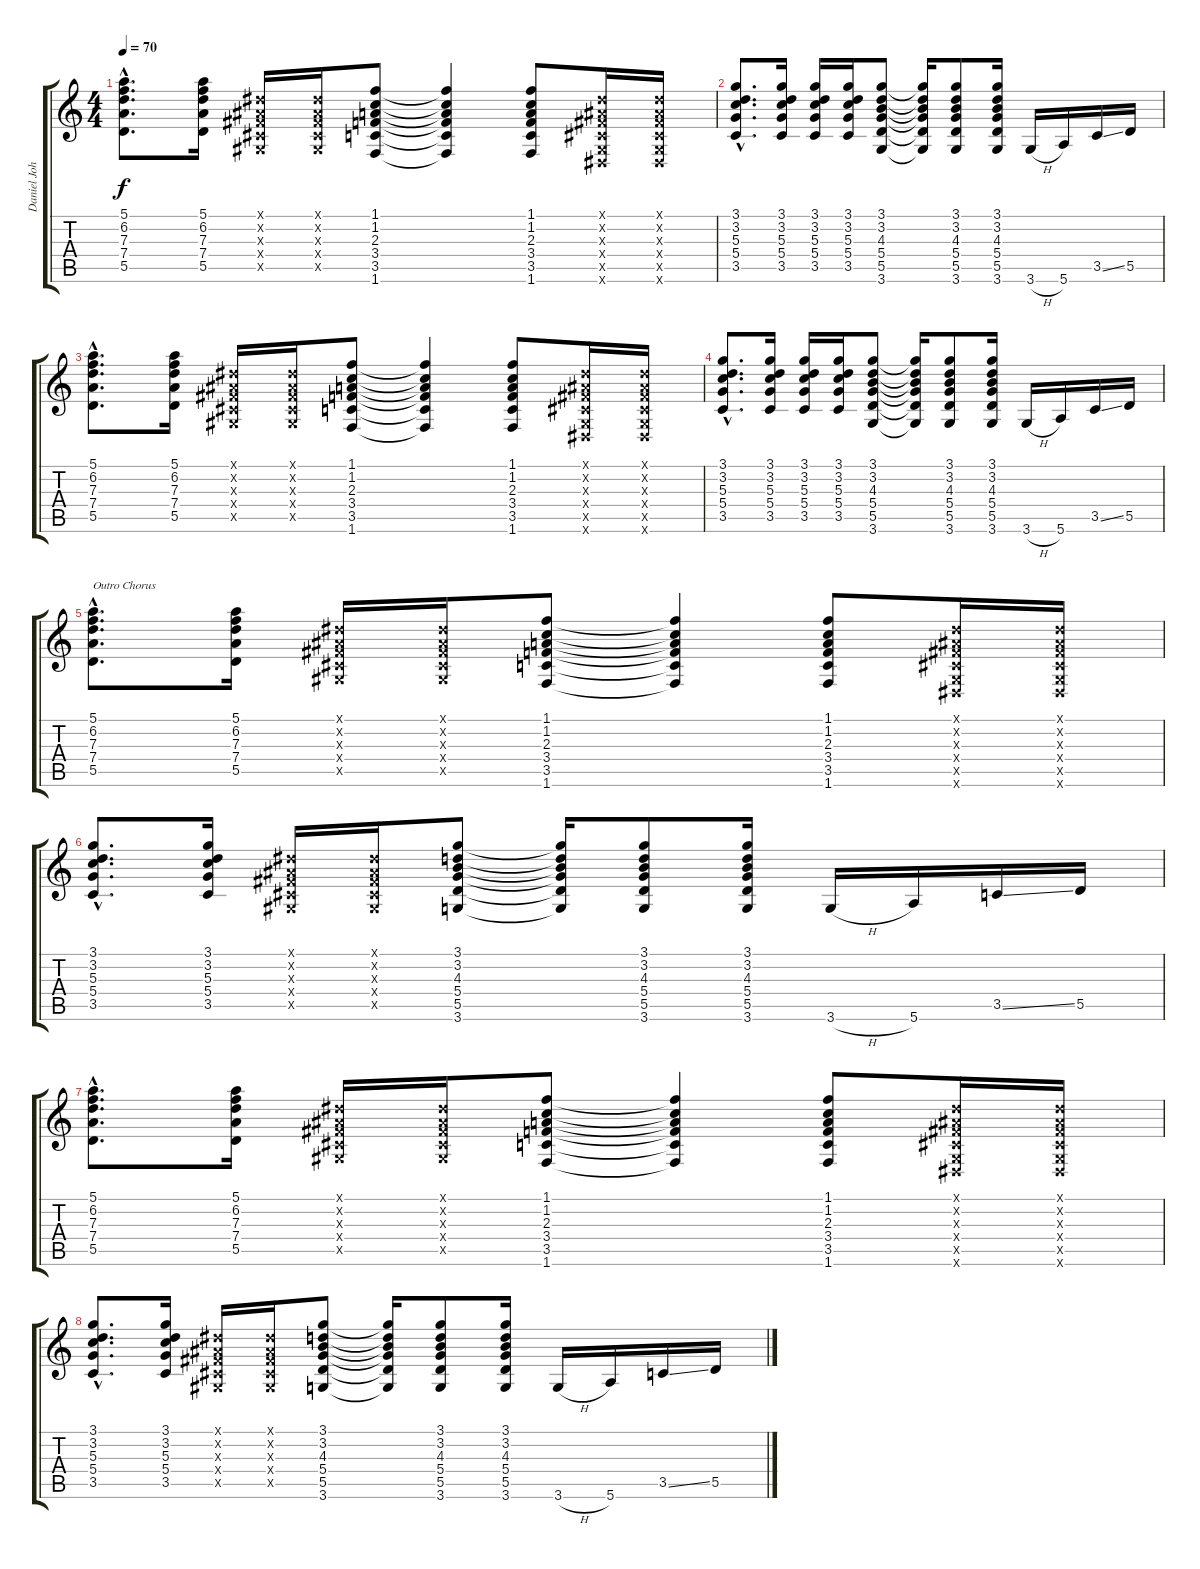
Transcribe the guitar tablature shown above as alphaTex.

\track ("Daniel Johns (gtr1)" "Daniel Joh") {instrument acousticguitarsteel}
\staff {score tabs}
\tuning (E4 B3 G3 D3 A2 E2) {hide}
\ts (4 4)
\tempo 70
\clef g2
\ks c
(5.1{hac} 6.2{hac} 7.3{hac} 7.4{hac} 5.5{hac}).8{d dy f} (5.1 6.2 7.3 7.4 5.5).16 (-1.1{x} -1.2{x} -1.3{x} -1.4{x} -1.5{x}).16 (-1.1{x} -1.2{x} -1.3{x} -1.4{x} -1.5{x}).16 (1.1 1.2 2.3 3.4 3.5 1.6).8 (1.1{t} 1.2{t} 2.3{t} 3.4{t} 3.5{t} 1.6{t}).4 (1.1 1.2 2.3 3.4 3.5 1.6).8 (-1.1{x} -1.2{x} -1.3{x} -1.4{x} -1.5{x} -1.6{x}).16 (-1.1{x} -1.2{x} -1.3{x} -1.4{x} -1.5{x} -1.6{x}).16 |
(3.1{hac} 3.2{hac} 5.3{hac} 5.4{hac} 3.5{hac}).8{d} (3.1 3.2 5.3 5.4 3.5).16 (3.1 3.2 5.3 5.4 3.5).16 (3.1 3.2 5.3 5.4 3.5).16 (3.1 3.2 4.3 5.4 5.5 3.6).8 (3.1{t} 3.2{t} 4.3{t} 5.4{t} 5.5{t} 3.6{t}).16 (3.1 3.2 4.3 5.4 5.5 3.6).8 (3.1 3.2 4.3 5.4 5.5 3.6).16 3.6{h}.16 5.6.16 3.5{ss}.16 5.5.16 |
(5.1{hac} 6.2{hac} 7.3{hac} 7.4{hac} 5.5{hac}).8{d} (5.1 6.2 7.3 7.4 5.5).16 (-1.1{x} -1.2{x} -1.3{x} -1.4{x} -1.5{x}).16 (-1.1{x} -1.2{x} -1.3{x} -1.4{x} -1.5{x}).16 (1.1 1.2 2.3 3.4 3.5 1.6).8 (1.1{t} 1.2{t} 2.3{t} 3.4{t} 3.5{t} 1.6{t}).4 (1.1 1.2 2.3 3.4 3.5 1.6).8 (-1.1{x} -1.2{x} -1.3{x} -1.4{x} -1.5{x} -1.6{x}).16 (-1.1{x} -1.2{x} -1.3{x} -1.4{x} -1.5{x} -1.6{x}).16 |
(3.1{hac} 3.2{hac} 5.3{hac} 5.4{hac} 3.5{hac}).8{d} (3.1 3.2 5.3 5.4 3.5).16 (3.1 3.2 5.3 5.4 3.5).16 (3.1 3.2 5.3 5.4 3.5).16 (3.1 3.2 4.3 5.4 5.5 3.6).8 (3.1{t} 3.2{t} 4.3{t} 5.4{t} 5.5{t} 3.6{t}).16 (3.1 3.2 4.3 5.4 5.5 3.6).8 (3.1 3.2 4.3 5.4 5.5 3.6).16 3.6{h}.16 5.6.16 3.5{ss}.16 5.5.16 |
(5.1{hac} 6.2{hac} 7.3{hac} 7.4{hac} 5.5{hac}).8{d txt "Outro Chorus"} (5.1 6.2 7.3 7.4 5.5).16 (-1.1{x} -1.2{x} -1.3{x} -1.4{x} -1.5{x}).16 (-1.1{x} -1.2{x} -1.3{x} -1.4{x} -1.5{x}).16 (1.1 1.2 2.3 3.4 3.5 1.6).8 (1.1{t} 1.2{t} 2.3{t} 3.4{t} 3.5{t} 1.6{t}).4 (1.1 1.2 2.3 3.4 3.5 1.6).8 (-1.1{x} -1.2{x} -1.3{x} -1.4{x} -1.5{x} -1.6{x}).16 (-1.1{x} -1.2{x} -1.3{x} -1.4{x} -1.5{x} -1.6{x}).16 |
(3.1{hac} 3.2{hac} 5.3{hac} 5.4{hac} 3.5{hac}).8{d} (3.1 3.2 5.3 5.4 3.5).16 (-1.1{x} -1.2{x} -1.3{x} -1.4{x} -1.5{x}).16 (-1.1{x} -1.2{x} -1.3{x} -1.4{x} -1.5{x}).16 (3.1 3.2 4.3 5.4 5.5 3.6).8 (3.1{t} 3.2{t} 4.3{t} 5.4{t} 5.5{t} 3.6{t}).16 (3.1 3.2 4.3 5.4 5.5 3.6).8 (3.1 3.2 4.3 5.4 5.5 3.6).16 3.6{h}.16 5.6.16 3.5{ss}.16 5.5.16 |
(5.1{hac} 6.2{hac} 7.3{hac} 7.4{hac} 5.5{hac}).8{d} (5.1 6.2 7.3 7.4 5.5).16 (-1.1{x} -1.2{x} -1.3{x} -1.4{x} -1.5{x}).16 (-1.1{x} -1.2{x} -1.3{x} -1.4{x} -1.5{x}).16 (1.1 1.2 2.3 3.4 3.5 1.6).8 (1.1{t} 1.2{t} 2.3{t} 3.4{t} 3.5{t} 1.6{t}).4 (1.1 1.2 2.3 3.4 3.5 1.6).8 (-1.1{x} -1.2{x} -1.3{x} -1.4{x} -1.5{x} -1.6{x}).16 (-1.1{x} -1.2{x} -1.3{x} -1.4{x} -1.5{x} -1.6{x}).16 |
(3.1{hac} 3.2{hac} 5.3{hac} 5.4{hac} 3.5{hac}).8{d} (3.1 3.2 5.3 5.4 3.5).16 (-1.1{x} -1.2{x} -1.3{x} -1.4{x} -1.5{x}).16 (-1.1{x} -1.2{x} -1.3{x} -1.4{x} -1.5{x}).16 (3.1 3.2 4.3 5.4 5.5 3.6).8 (3.1{t} 3.2{t} 4.3{t} 5.4{t} 5.5{t} 3.6{t}).16 (3.1 3.2 4.3 5.4 5.5 3.6).8 (3.1 3.2 4.3 5.4 5.5 3.6).16 3.6{h}.16 5.6.16 3.5{ss}.16 5.5.16
